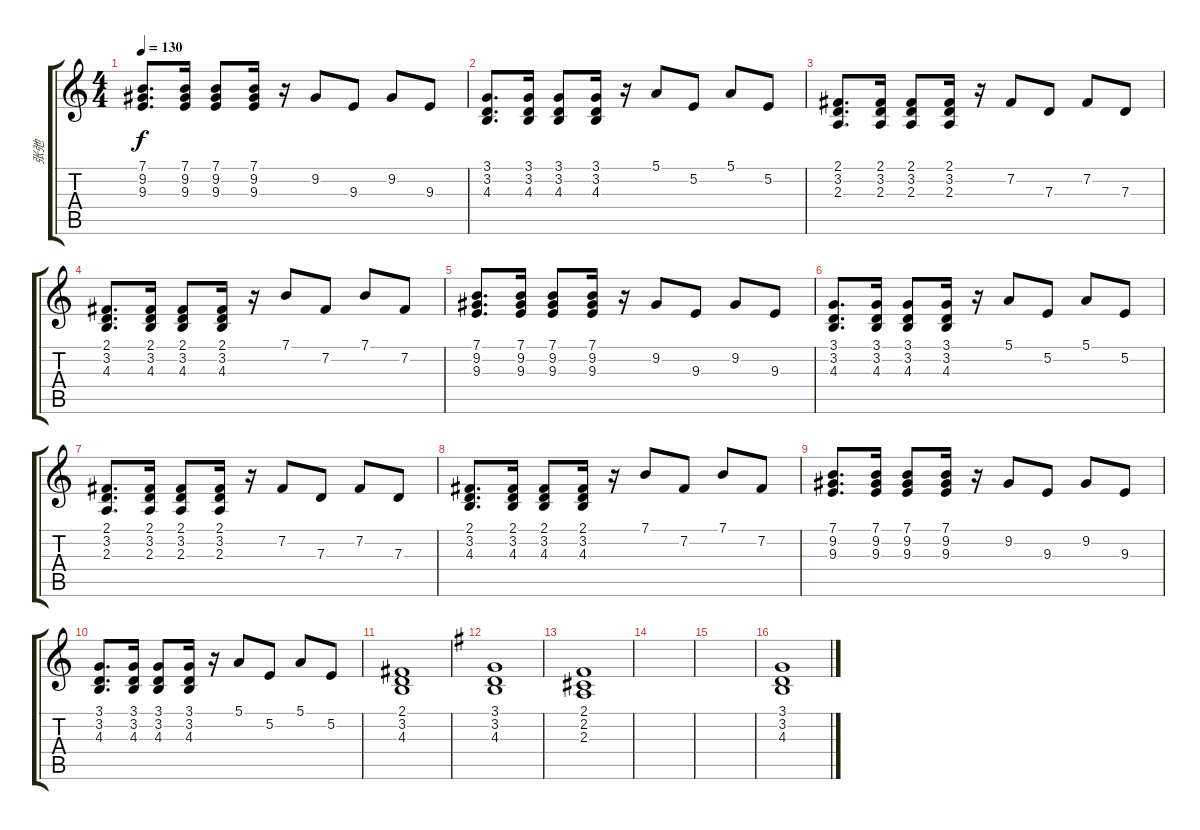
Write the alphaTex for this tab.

\track ("张弛" "张弛") {instrument electricgrandpiano}
\staff {score tabs}
\tuning (E4 B3 G3 D3 A2 E2) {hide}
\ts (4 4)
\tempo 130
\clef g2
\ks c
(7.1 9.2 9.3).8{d dy f} (7.1 9.2 9.3).16 (7.1 9.2 9.3).8 (7.1 9.2 9.3).16 r.16 9.2.8 9.3.8 9.2.8 9.3.8 |
(3.1 3.2 4.3).8{d} (3.1 3.2 4.3).16 (3.1 3.2 4.3).8 (3.1 3.2 4.3).16 r.16 5.1.8 5.2.8 5.1.8 5.2.8 |
(2.1 3.2 2.3).8{d} (2.1 3.2 2.3).16 (2.1 3.2 2.3).8 (2.1 3.2 2.3).16 r.16 7.2.8 7.3.8 7.2.8 7.3.8 |
(2.1 3.2 4.3).8{d} (2.1 3.2 4.3).16 (2.1 3.2 4.3).8 (2.1 3.2 4.3).16 r.16 7.1.8 7.2.8 7.1.8 7.2.8 |
(7.1 9.2 9.3).8{d} (7.1 9.2 9.3).16 (7.1 9.2 9.3).8 (7.1 9.2 9.3).16 r.16 9.2.8 9.3.8 9.2.8 9.3.8 |
(3.1 3.2 4.3).8{d} (3.1 3.2 4.3).16 (3.1 3.2 4.3).8 (3.1 3.2 4.3).16 r.16 5.1.8 5.2.8 5.1.8 5.2.8 |
(2.1 3.2 2.3).8{d} (2.1 3.2 2.3).16 (2.1 3.2 2.3).8 (2.1 3.2 2.3).16 r.16 7.2.8 7.3.8 7.2.8 7.3.8 |
(2.1 3.2 4.3).8{d} (2.1 3.2 4.3).16 (2.1 3.2 4.3).8 (2.1 3.2 4.3).16 r.16 7.1.8 7.2.8 7.1.8 7.2.8 |
(7.1 9.2 9.3).8{d} (7.1 9.2 9.3).16 (7.1 9.2 9.3).8 (7.1 9.2 9.3).16 r.16 9.2.8 9.3.8 9.2.8 9.3.8 |
(3.1 3.2 4.3).8{d} (3.1 3.2 4.3).16 (3.1 3.2 4.3).8 (3.1 3.2 4.3).16 r.16 5.1.8 5.2.8 5.1.8 5.2.8 |
(2.1 3.2 4.3).1 |
\ks g
(3.1 3.2 4.3).1{volume 8 instrument choiraahs} |
(2.1 2.2 2.3).1 |
|
|
(3.1 3.2 4.3).1{instrument choiraahs}
